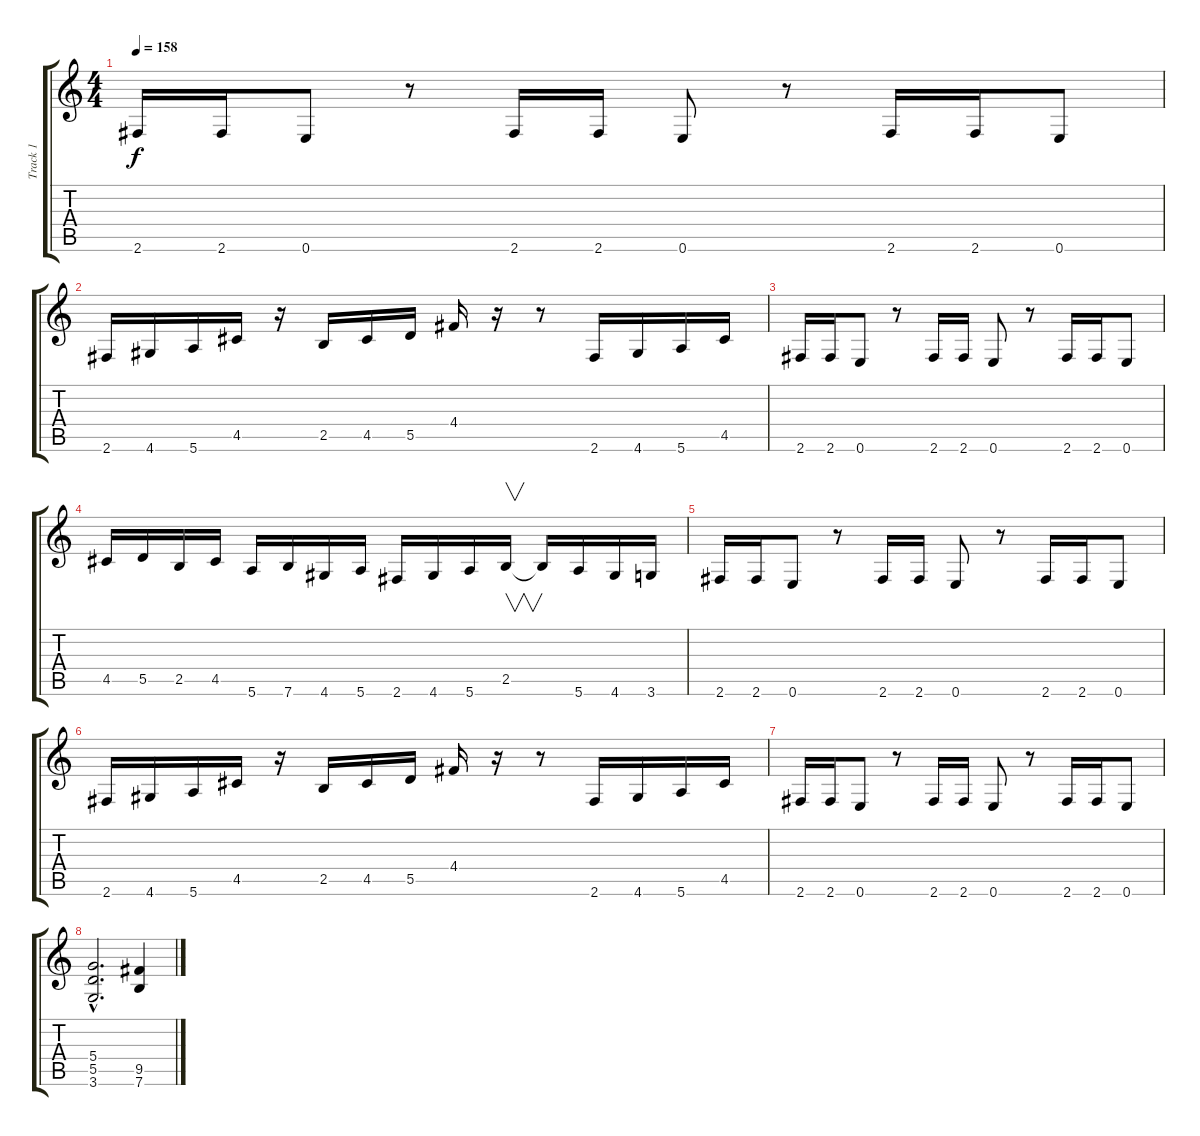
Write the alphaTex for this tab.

\track ("Track 1" "Track 1") {instrument overdrivenguitar}
\staff {score tabs}
\tuning (E4 B3 G3 D3 A2 E2) {hide}
\ts (4 4)
\tempo 158
\clef g2
\ks c
2.6.16{dy f} 2.6.16 0.6.8 r.8 2.6.16 2.6.16 0.6.8 r.8 2.6.16 2.6.16 0.6.8 |
2.6.16 4.6.16 5.6.16 4.5.16 r.16 2.5.16 4.5.16 5.5.16 4.4.16 r.16 r.8 2.6.16 4.6.16 5.6.16 4.5.16 |
2.6.16 2.6.16 0.6.8 r.8 2.6.16 2.6.16 0.6.8 r.8 2.6.16 2.6.16 0.6.8 |
4.5.16 5.5.16 2.5.16 4.5.16 5.6.16 7.6.16 4.6.16 5.6.16 2.6.16 4.6.16 5.6.16 2.5.16{v} 2.5{t}.16 5.6.16 4.6.16 3.6.16 |
2.6.16 2.6.16 0.6.8 r.8 2.6.16 2.6.16 0.6.8 r.8 2.6.16 2.6.16 0.6.8 |
2.6.16 4.6.16 5.6.16 4.5.16 r.16 2.5.16 4.5.16 5.5.16 4.4.16 r.16 r.8 2.6.16 4.6.16 5.6.16 4.5.16 |
2.6.16 2.6.16 0.6.8 r.8 2.6.16 2.6.16 0.6.8 r.8 2.6.16 2.6.16 0.6.8 |
(5.4{hac} 5.5{hac} 3.6{hac}).2{d} (9.5 7.6{ss}).4
